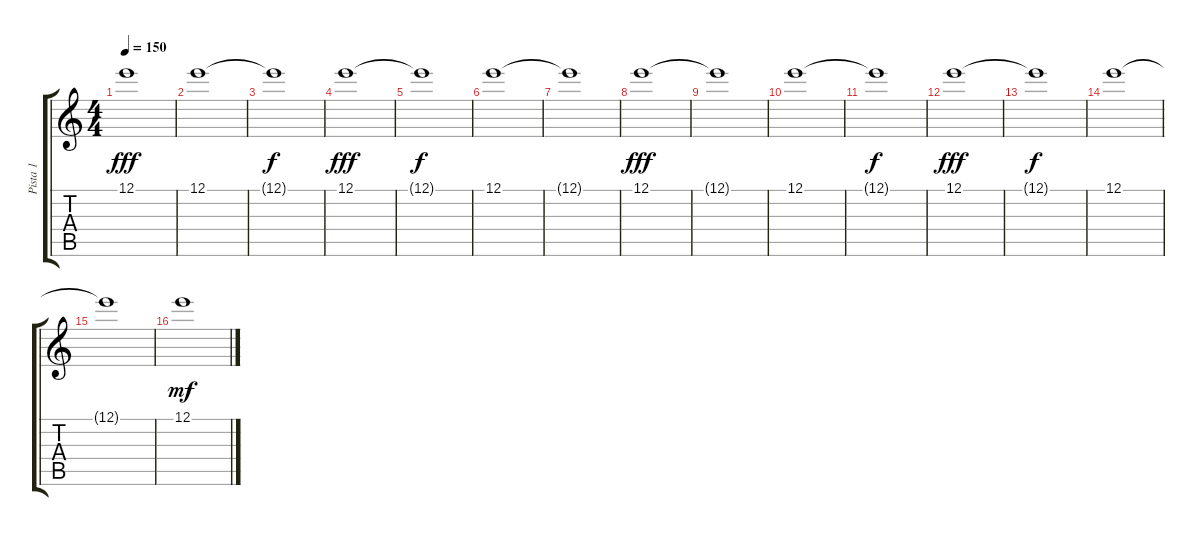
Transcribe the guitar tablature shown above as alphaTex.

\track ("Pista 1" "Pista 1") {instrument overdrivenguitar}
\staff {score tabs}
\tuning (E4 C4 G3 C3 G2 C2) {hide}
\ts (4 4)
\tempo 150
\clef g2
\ks c
12.1{t}.1{dy fff} |
12.1.1 |
12.1{t}.1{dy f} |
12.1.1{dy fff} |
12.1{t}.1{dy f} |
12.1.1 |
12.1{t}.1 |
12.1.1{dy fff} |
12.1{t}.1 |
12.1.1 |
12.1{t}.1{dy f} |
12.1.1{dy fff} |
12.1{t}.1{dy f} |
12.1.1 |
12.1{t}.1 |
12.1.1{dy mf}
